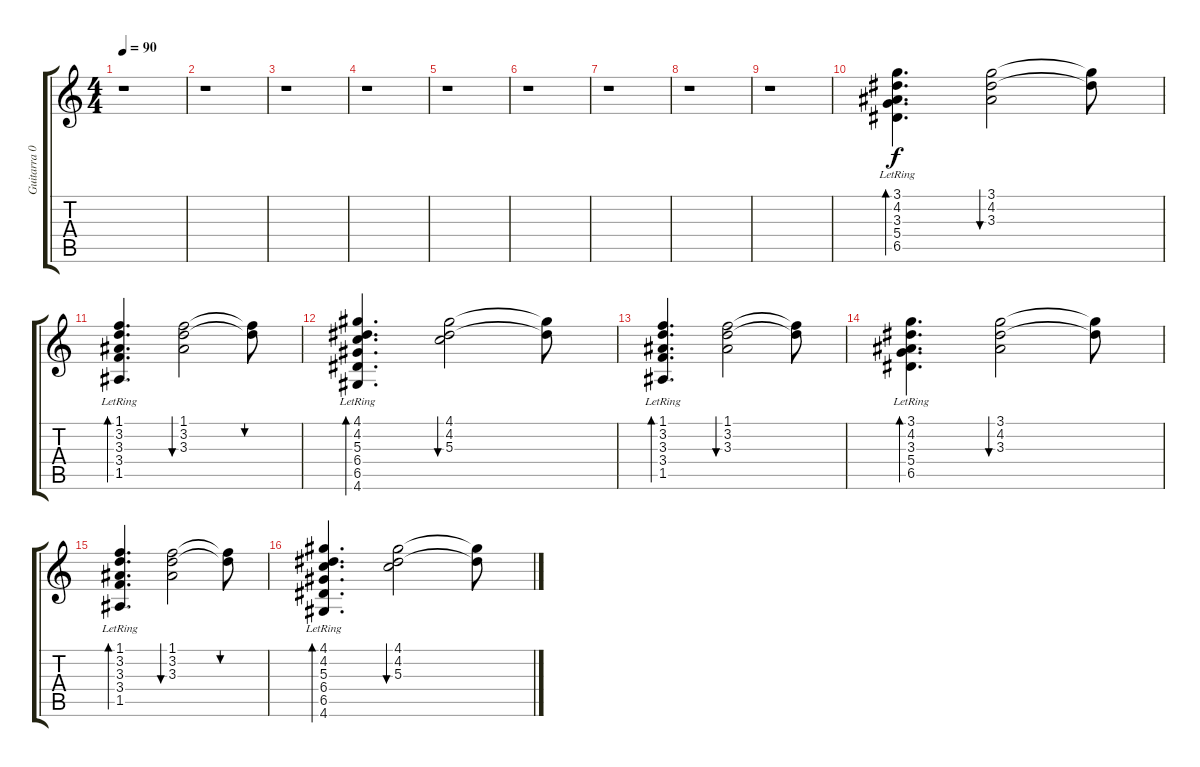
\track ("Guitarra 02" "Guitarra 0") {instrument acousticguitarsteel}
\staff {score tabs}
\tuning (E4 B3 G3 D3 A2 E2) {hide}
\ts (4 4)
\tempo 90
\clef g2
\ks c
r.1{dy f instrument acousticguitarsteel} |
r.1 |
r.1 |
r.1 |
r.1 |
r.1 |
r.1 |
r.1 |
r.1 |
(3.1{lr} 4.2{lr} 3.3{lr} 5.4{lr} 6.5{lr}).4{d bd 120} (3.1 4.2 3.3).2{bu 120} (3.1{t} 4.2{t}).8 |
(1.1{lr} 3.2{lr} 3.3{lr} 3.4{lr} 1.5{lr}).4{d bd 120} (1.1 3.2 3.3).2{bu 120} (1.1{t} 3.2{t}).8{bu 120} |
(4.1{lr} 4.2{lr} 5.3{lr} 6.4{lr} 6.5{lr} 4.6{lr}).4{d bd 120} (4.1 4.2 5.3).2{bu 120} (4.1{t} 4.2{t}).8 |
(1.1{lr} 3.2{lr} 3.3{lr} 3.4{lr} 1.5{lr}).4{d bd 120} (1.1 3.2 3.3).2{bu 120} (1.1{t} 3.2{t}).8 |
(3.1{lr} 4.2{lr} 3.3{lr} 5.4{lr} 6.5{lr}).4{d bd 120} (3.1 4.2 3.3).2{bu 120} (3.1{t} 4.2{t}).8 |
(1.1{lr} 3.2{lr} 3.3{lr} 3.4{lr} 1.5{lr}).4{d bd 120} (1.1 3.2 3.3).2{bu 120} (1.1{t} 3.2{t}).8{bu 120} |
(4.1{lr} 4.2{lr} 5.3{lr} 6.4{lr} 6.5{lr} 4.6{lr}).4{d bd 120} (4.1 4.2 5.3).2{bu 120} (4.1{t} 4.2{t}).8
